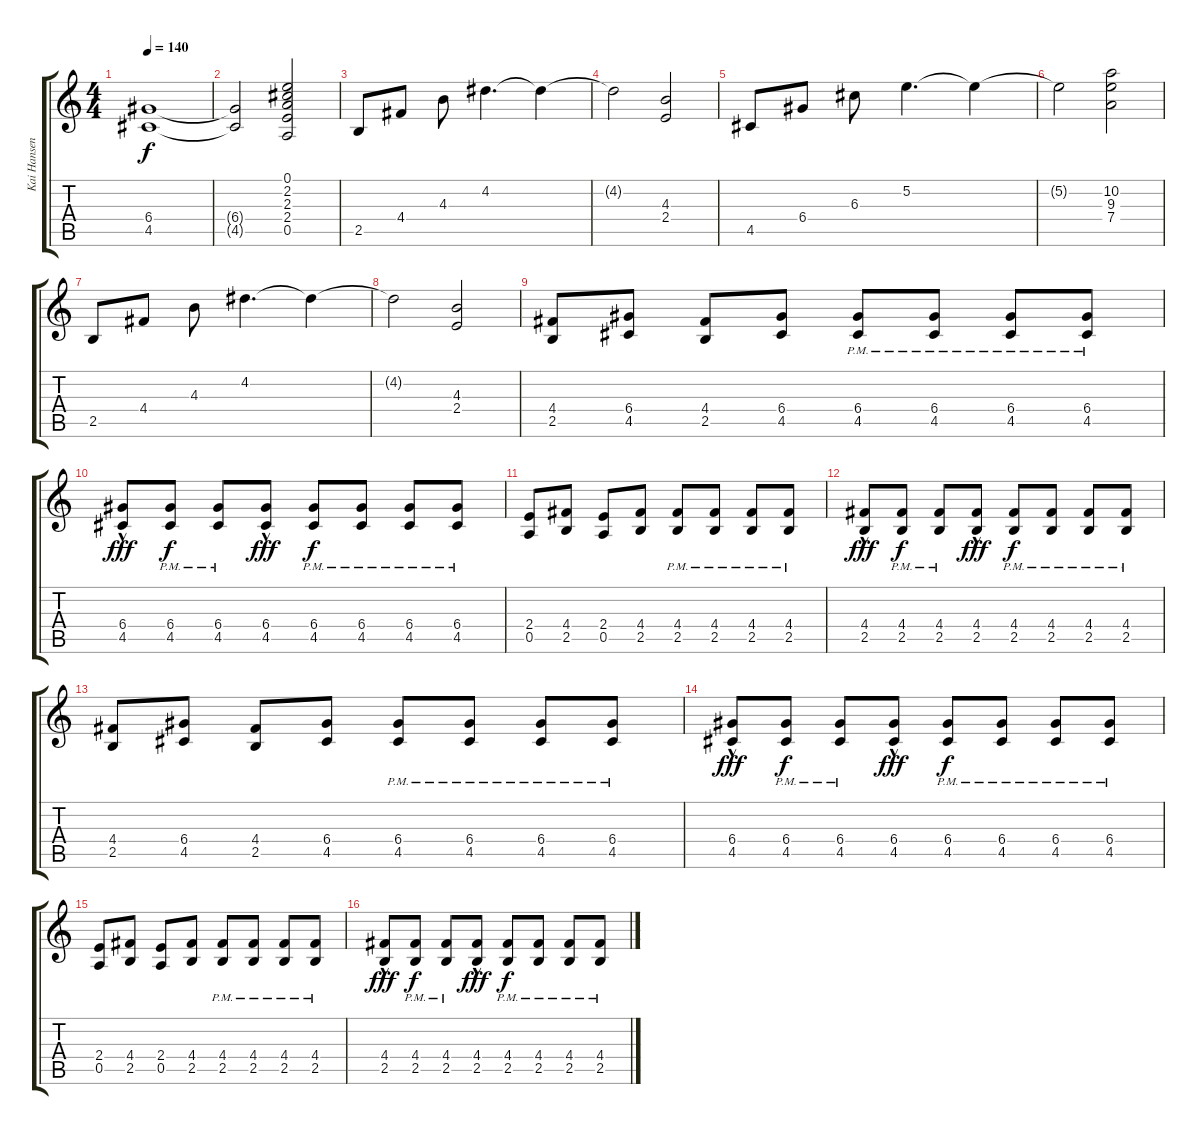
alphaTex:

\track ("Kai Hansen" "Kai Hansen") {instrument distortionguitar}
\staff {score tabs}
\tuning (E4 B3 G3 D3 A2 E2) {hide}
\ts (4 4)
\tempo 140
\clef g2
\ks c
(6.4 4.5).1{dy f} |
(6.4{t} 4.5{t}).2 (0.1 2.2 2.3 2.4 0.5).2{instrument electricguitarclean} |
2.5.8 4.4.8 4.3.8 4.2.4{d} 4.2{t}.4 |
4.2{t}.2 (4.3 2.4).2 |
4.5.8 6.4.8 6.3.8 5.2.4{d} 5.2{t}.4 |
5.2{t}.2 (10.2 9.3 7.4).2 |
2.5.8 4.4.8 4.3.8 4.2.4{d} 4.2{t}.4 |
4.2{t}.2 (4.3 2.4).2 |
(4.4 2.5).8{instrument distortionguitar} (6.4 4.5).8 (4.4 2.5).8 (6.4 4.5).8 (6.4{pm} 4.5{pm}).8 (6.4{pm} 4.5{pm}).8 (6.4{pm} 4.5{pm}).8 (6.4{pm} 4.5{pm}).8 |
(6.4 4.5{hac}).8{dy fff} (6.4{pm} 4.5{pm}).8{dy f} (6.4{pm} 4.5{pm}).8 (6.4 4.5{hac}).8{dy fff} (6.4{pm} 4.5{pm}).8{dy f} (6.4{pm} 4.5{pm}).8 (6.4{pm} 4.5{pm}).8 (6.4{pm} 4.5{pm}).8 |
(2.4 0.5).8{instrument distortionguitar} (4.4 2.5).8 (2.4 0.5).8 (4.4 2.5).8 (4.4{pm} 2.5{pm}).8 (4.4{pm} 2.5{pm}).8 (4.4{pm} 2.5{pm}).8 (4.4{pm} 2.5{pm}).8 |
(4.4 2.5{hac}).8{dy fff} (4.4{pm} 2.5{pm}).8{dy f} (4.4{pm} 2.5{pm}).8 (4.4 2.5{hac}).8{dy fff} (4.4{pm} 2.5{pm}).8{dy f} (4.4{pm} 2.5{pm}).8 (4.4{pm} 2.5{pm}).8 (4.4{pm} 2.5{pm}).8 |
(4.4 2.5).8{instrument distortionguitar} (6.4 4.5).8 (4.4 2.5).8 (6.4 4.5).8 (6.4{pm} 4.5{pm}).8 (6.4{pm} 4.5{pm}).8 (6.4{pm} 4.5{pm}).8 (6.4{pm} 4.5{pm}).8 |
(6.4 4.5{hac}).8{dy fff} (6.4{pm} 4.5{pm}).8{dy f} (6.4{pm} 4.5{pm}).8 (6.4 4.5{hac}).8{dy fff} (6.4{pm} 4.5{pm}).8{dy f} (6.4{pm} 4.5{pm}).8 (6.4{pm} 4.5{pm}).8 (6.4{pm} 4.5{pm}).8 |
(2.4 0.5).8{instrument distortionguitar} (4.4 2.5).8 (2.4 0.5).8 (4.4 2.5).8 (4.4{pm} 2.5{pm}).8 (4.4{pm} 2.5{pm}).8 (4.4{pm} 2.5{pm}).8 (4.4{pm} 2.5{pm}).8 |
(4.4 2.5{hac}).8{dy fff} (4.4{pm} 2.5{pm}).8{dy f} (4.4{pm} 2.5{pm}).8 (4.4 2.5{hac}).8{dy fff} (4.4{pm} 2.5{pm}).8{dy f} (4.4{pm} 2.5{pm}).8 (4.4{pm} 2.5{pm}).8 (4.4{pm} 2.5{pm}).8
